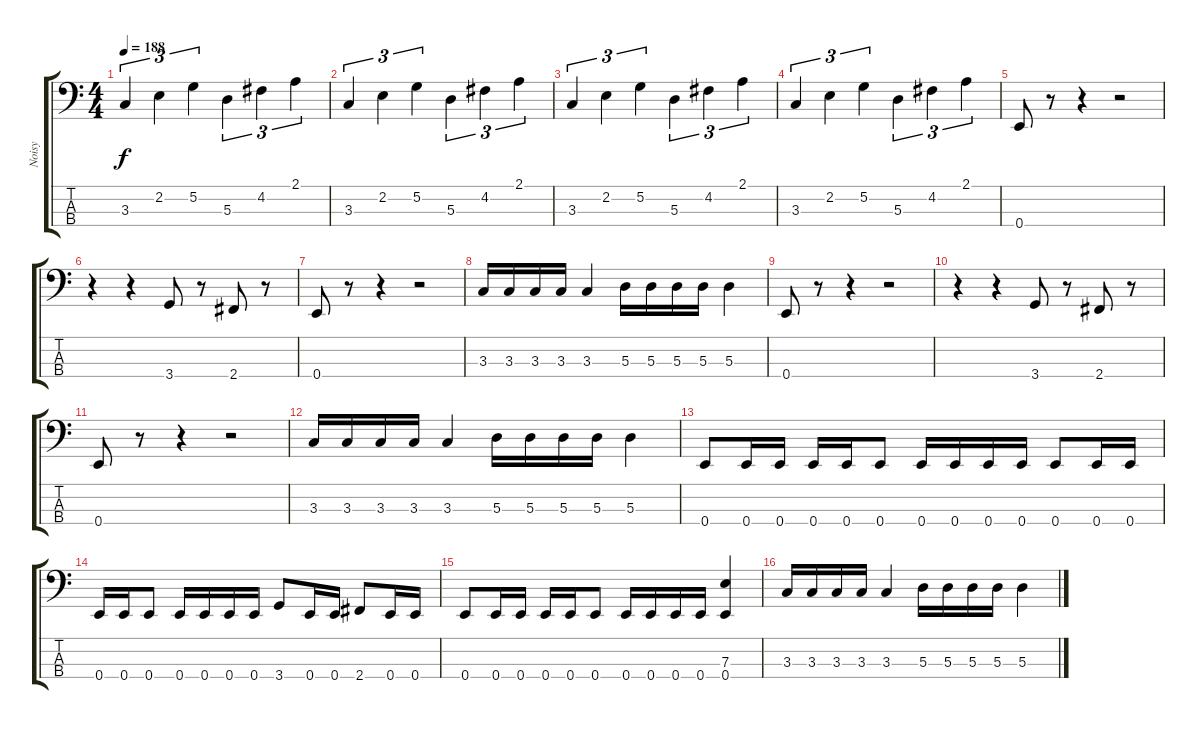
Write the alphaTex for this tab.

\track ("Noisy" "Noisy") {instrument electricbasspick}
\staff {score tabs}
\tuning (G2 D2 A1 E1) {hide}
\ts (4 4)
\tempo 188
\clef f4
\ks c
3.3.4{tu (3 2) dy f} 2.2.4{tu (3 2)} 5.2.4{tu (3 2)} 5.3.4{tu (3 2)} 4.2.4{tu (3 2)} 2.1.4{tu (3 2)} |
3.3.4{tu (3 2)} 2.2.4{tu (3 2)} 5.2.4{tu (3 2)} 5.3.4{tu (3 2)} 4.2.4{tu (3 2)} 2.1.4{tu (3 2)} |
3.3.4{tu (3 2)} 2.2.4{tu (3 2)} 5.2.4{tu (3 2)} 5.3.4{tu (3 2)} 4.2.4{tu (3 2)} 2.1.4{tu (3 2)} |
3.3.4{tu (3 2)} 2.2.4{tu (3 2)} 5.2.4{tu (3 2)} 5.3.4{tu (3 2)} 4.2.4{tu (3 2)} 2.1.4{tu (3 2)} |
0.4.8 r.8 r.4 r.2 |
r.4 r.4 3.4.8 r.8 2.4.8 r.8 |
0.4.8 r.8 r.4 r.2 |
3.3.16 3.3.16 3.3.16 3.3.16 3.3.4 5.3.16 5.3.16 5.3.16 5.3.16 5.3.4 |
0.4.8 r.8 r.4 r.2 |
r.4 r.4 3.4.8 r.8 2.4.8 r.8 |
0.4.8 r.8 r.4 r.2 |
3.3.16 3.3.16 3.3.16 3.3.16 3.3.4 5.3.16 5.3.16 5.3.16 5.3.16 5.3.4 |
0.4.8 0.4.16 0.4.16 0.4.16 0.4.16 0.4.8 0.4.16 0.4.16 0.4.16 0.4.16 0.4.8 0.4.16 0.4.16 |
0.4.16 0.4.16 0.4.8 0.4.16 0.4.16 0.4.16 0.4.16 3.4.8 0.4.16 0.4.16 2.4.8 0.4.16 0.4.16 |
0.4.8 0.4.16 0.4.16 0.4.16 0.4.16 0.4.8 0.4.16 0.4.16 0.4.16 0.4.16 (7.3 0.4).4 |
3.3.16 3.3.16 3.3.16 3.3.16 3.3.4 5.3.16 5.3.16 5.3.16 5.3.16 5.3.4
